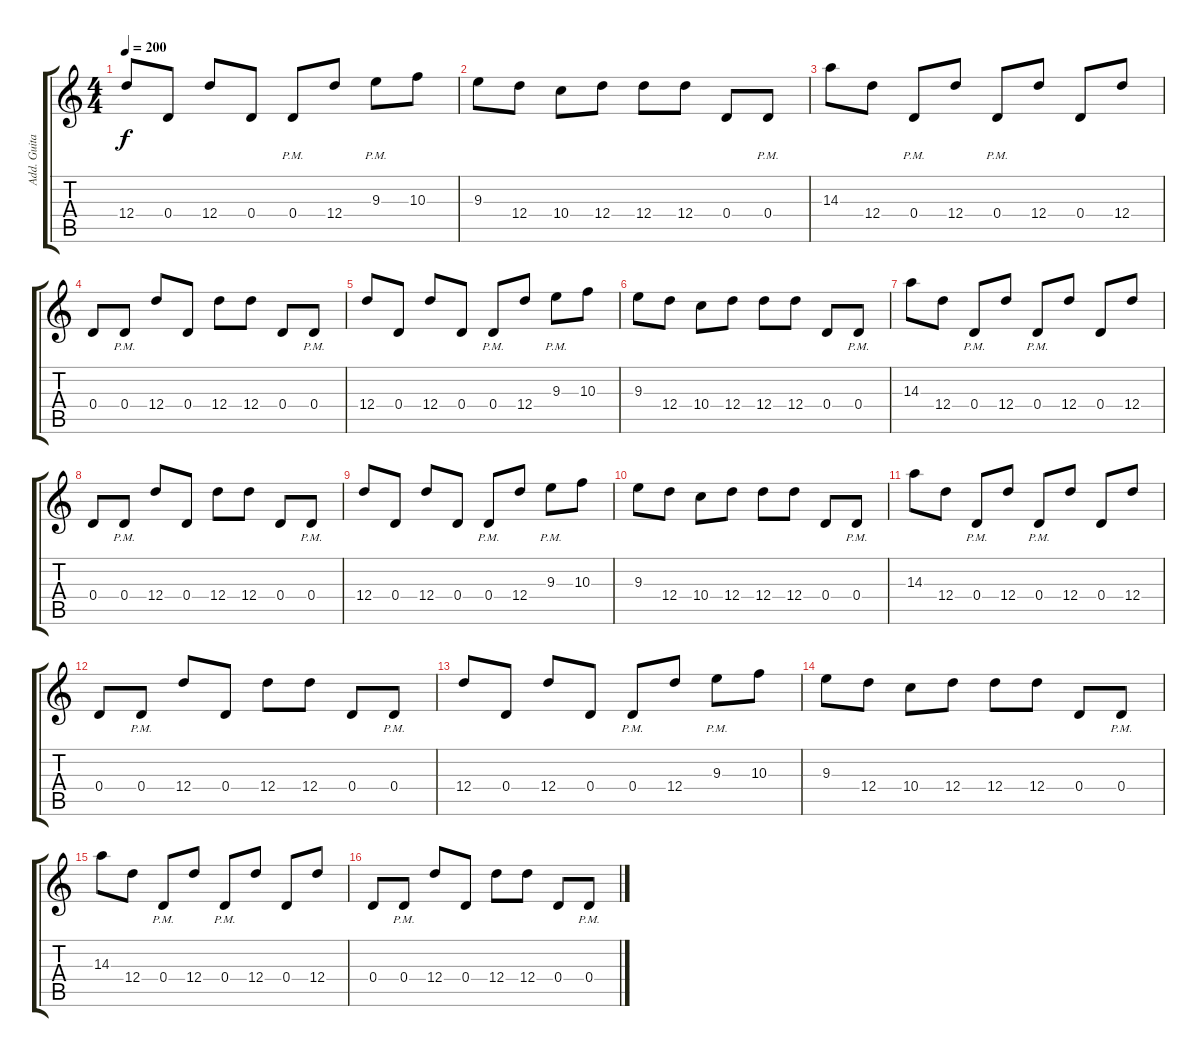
\track ("Add. Guitar 1" "Add. Guita") {instrument distortionguitar}
\staff {score tabs}
\tuning (E4 B3 G3 D3 A2 D2) {hide}
\ts (4 4)
\tempo 200
\clef g2
\ks c
12.4.8{dy f} 0.4.8 12.4.8 0.4.8 0.4{pm}.8 12.4.8 9.3{pm}.8 10.3.8 |
9.3.8 12.4.8 10.4.8 12.4.8 12.4.8 12.4.8 0.4.8 0.4{pm}.8 |
14.3.8 12.4.8 0.4{pm}.8 12.4.8 0.4{pm}.8 12.4.8 0.4.8 12.4.8 |
0.4.8 0.4{pm}.8 12.4.8 0.4.8 12.4.8 12.4.8 0.4.8 0.4{pm}.8 |
12.4.8 0.4.8 12.4.8 0.4.8 0.4{pm}.8 12.4.8 9.3{pm}.8 10.3.8 |
9.3.8 12.4.8 10.4.8 12.4.8 12.4.8 12.4.8 0.4.8 0.4{pm}.8 |
14.3.8 12.4.8 0.4{pm}.8 12.4.8 0.4{pm}.8 12.4.8 0.4.8 12.4.8 |
0.4.8 0.4{pm}.8 12.4.8 0.4.8 12.4.8 12.4.8 0.4.8 0.4{pm}.8 |
12.4.8 0.4.8 12.4.8 0.4.8 0.4{pm}.8 12.4.8 9.3{pm}.8 10.3.8 |
9.3.8 12.4.8 10.4.8 12.4.8 12.4.8 12.4.8 0.4.8 0.4{pm}.8 |
14.3.8 12.4.8 0.4{pm}.8 12.4.8 0.4{pm}.8 12.4.8 0.4.8 12.4.8 |
0.4.8 0.4{pm}.8 12.4.8 0.4.8 12.4.8 12.4.8 0.4.8 0.4{pm}.8 |
12.4.8 0.4.8 12.4.8 0.4.8 0.4{pm}.8 12.4.8 9.3{pm}.8 10.3.8 |
9.3.8 12.4.8 10.4.8 12.4.8 12.4.8 12.4.8 0.4.8 0.4{pm}.8 |
14.3.8 12.4.8 0.4{pm}.8 12.4.8 0.4{pm}.8 12.4.8 0.4.8 12.4.8 |
0.4.8 0.4{pm}.8 12.4.8 0.4.8 12.4.8 12.4.8 0.4.8 0.4{pm}.8
